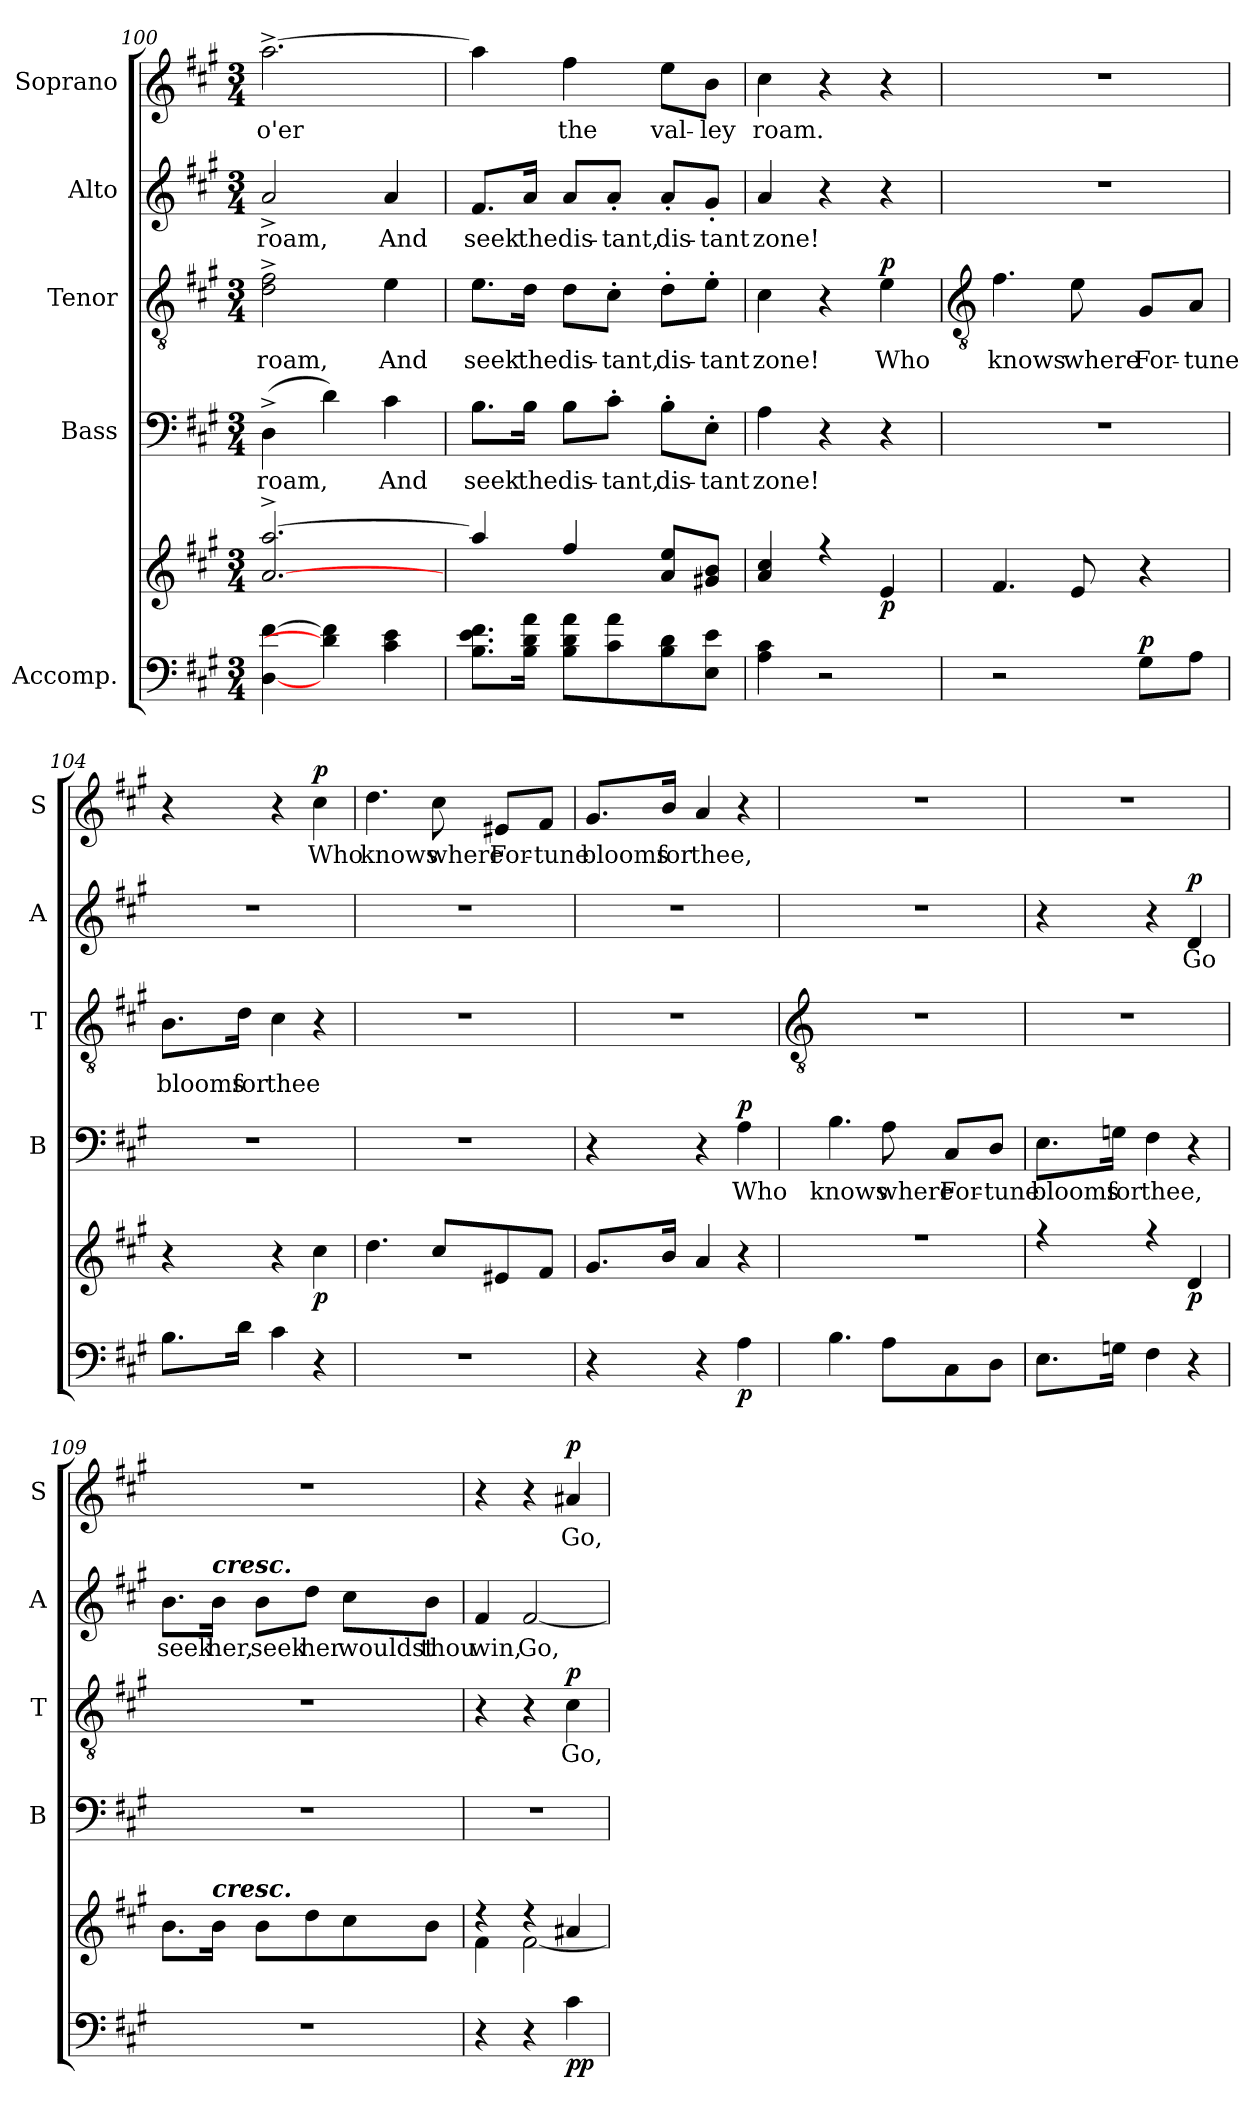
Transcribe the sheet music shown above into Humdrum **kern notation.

**kern	**kern	**dynam	**kern	**text	**dynam	**kern	**text	**dynam	**kern	**text	**dynam	**kern	**text	**dynam
*part5	*part5	*part5	*part4	*part4	*part4	*part3	*part3	*part3	*part2	*part2	*part2	*part1	*part1	*part1
*staff6	*staff5	*staff5/6	*staff4	*staff4	*staff4	*staff3	*staff3	*staff3	*staff2	*staff2	*staff2	*staff1	*staff1	*staff1
*I"Accomp.	*	*	*I"Bass	*	*	*I"Tenor	*	*	*I"Alto	*	*	*I"Soprano	*	*
*	*	*	*I'B	*	*	*I'T	*	*	*I'A	*	*	*I'S	*	*
*clefF4	*clefG2	*	*clefF4	*	*	*clefGv2	*	*	*clefG2	*	*	*clefG2	*	*
*k[f#c#g#]	*k[f#c#g#]	*	*k[f#c#g#]	*	*	*k[f#c#g#]	*	*	*k[f#c#g#]	*	*	*k[f#c#g#]	*	*
*A:	*A:	*	*A:	*	*	*A:	*	*	*A:	*	*	*A:	*	*
*M3/4	*M3/4	*	*M3/4	*	*	*M3/4	*	*	*M3/4	*	*	*M3/4	*	*
=100	=100	=100	=100	=100	=100	=100	=100	=100	=100	=100	=100	=100	=100	=100
*	*^	*	*	*	*	*	*	*	*	*	*	*	*	*
!	!	!LO:N:vis=1	!	!	!LO:LY:b	!	!	!LO:LY:b	!	!	!LO:LY:b	!	!	!LO:LY:b	!
[4D [4f#	[2.a/^ [2.aa/^	2.ryy	.	(4D^	roam,	.	2d^ 2f#^	roam,	.	2a^	roam,	.	[2.aa^	o'er	.
4d] 4f#]	.	.	.	4d)	.	.	.	.	.	.	.	.	.	.	.
!	!	!	!	!	!LO:LY:b	!	!	!LO:LY:b	!	!	!LO:LY:b	!	!	!	!
4c# 4e	.	.	.	4c#	And	.	4e	And	.	4a	And	.	.	.	.
=101	=101	=101	=101	=101	=101	=101	=101	=101	=101	=101	=101	=101	=101	=101	=101
!	!	!LO:N:vis=1	!	!	!LO:LY:b	!	!	!LO:LY:b	!	!	!LO:LY:b	!	!	!	!
8.B 8.e 8.f#L	4aa/]	2.ryy	.	8.B\L	seek	.	8.e\L	seek	.	8.f#/L	seek	.	4aa]	.	.
!	!	!	!	!	!LO:LY:b	!	!	!LO:LY:b	!	!	!LO:LY:b	!	!	!	!
16B 16d 16aJ	.	.	.	16B\Jk	the	.	16d\Jk	the	.	16a/Jk	the	.	.	.	.
!	!	!	!	!	!LO:LY:b	!	!	!LO:LY:b	!	!	!LO:LY:b	!	!	!LO:LY:b	!
8B 8d 8aL	4ff#/	.	.	8B\L	dis-	.	8d\L	dis-	.	8a/L	dis-	.	4ff#	the	.
!	!	!	!	!	!LO:LY:b	!	!	!LO:LY:b	!	!	!LO:LY:b	!	!	!	!
8c# 8a	.	.	.	8c#'\J	-tant,	.	8c#'\J	-tant,	.	8a'/J	-tant,	.	.	.	.
!	!	!	!	!	!LO:LY:b	!	!	!LO:LY:b	!	!	!LO:LY:b	!	!	!LO:LY:b	!
8B 8d	8a/ 8ee/L	.	.	8B'\L	dis-	.	8d'\L	dis-	.	8a'/L	dis-	.	8ee\L	val-	.
!	!	!	!	!	!LO:LY:b	!	!	!LO:LY:b	!	!	!LO:LY:b	!	!	!LO:LY:b	!
8E 8eJ	8g#X/ 8b/J	.	.	8E'\J	-tant	.	8e'\J	-tant	.	8g#'/J	-tant	.	8b\J	-ley	.
=102	=102	=102	=102	=102	=102	=102	=102	=102	=102	=102	=102	=102	=102	=102	=102
!	!	!LO:N:vis=1	!	!	!LO:LY:b	!	!	!LO:LY:b	!	!	!LO:LY:b	!	!	!LO:LY:b	!
4A 4c#	4a/ 4cc#/	2.ryy	.	4A	zone!	.	4c#	zone!	.	4a	zone!	.	4cc#	roam.	.
2r	4r	.	.	4r	.	.	4r	.	.	4r	.	.	4r	.	.
!	!	!	!LO:DY:b	!	!	!	!	!LO:LY:b	!LO:DY:b	!	!	!	!	!	!
.	4e/	.	p	4r	.	.	4e	Who	p	4r	.	.	4r	.	.
*	*v	*v	*	*	*	*	*	*	*	*	*	*	*	*	*
!!LO:LB:g=z
=103	=103	=103	=103	=103	=103	=103	=103	=103	=103	=103	=103	=103	=103	=103
*	*	*	*	*	*	*clefGv2	*	*	*	*	*	*	*	*
!	!	!	!LO:N:vis=1	!	!	!	!LO:LY:b	!	!LO:N:vis=1	!	!	!LO:N:vis=1	!	!
2r	4.f#	.	2.r	.	.	4.f#	knows	.	2.r	.	.	2.r	.	.
!	!	!	!	!	!	!	!LO:LY:b	!	!	!	!	!	!	!
.	8e	.	.	.	.	8e	where	.	.	.	.	.	.	.
!	!	!LO:DY:a=2	!	!	!	!	!LO:LY:b	!	!	!	!	!	!	!
8G#L	4r	p	.	.	.	8G#/L	For-	.	.	.	.	.	.	.
!	!	!	!	!	!	!	!LO:LY:b	!	!	!	!	!	!	!
8AJ	.	.	.	.	.	8A/J	-tune	.	.	.	.	.	.	.
=104	=104	=104	=104	=104	=104	=104	=104	=104	=104	=104	=104	=104	=104	=104
!	!	!	!LO:N:vis=1	!	!	!	!LO:LY:b	!	!LO:N:vis=1	!	!	!	!	!
8.BL	4r	.	2.r	.	.	8.B\L	blooms	.	2.r	.	.	4r	.	.
!	!	!	!	!	!	!	!LO:LY:b	!	!	!	!	!	!	!
16dJ	.	.	.	.	.	16d\Jk	for	.	.	.	.	.	.	.
!	!	!	!	!	!	!	!LO:LY:b	!	!	!	!	!	!	!
4c#	4r	.	.	.	.	4c#	thee	.	.	.	.	4r	.	.
!	!	!LO:DY:b	!	!	!	!	!	!	!	!	!	!	!LO:LY:b	!LO:DY:b
4r	4cc#	p	.	.	.	4r	.	.	.	.	.	4cc#	Who	p
=105	=105	=105	=105	=105	=105	=105	=105	=105	=105	=105	=105	=105	=105	=105
!LO:N:vis=1	!	!	!LO:N:vis=1	!	!	!LO:N:vis=1	!	!	!LO:N:vis=1	!	!	!	!LO:LY:b	!
2.r	4.dd	.	2.r	.	.	2.r	.	.	2.r	.	.	4.dd	knows	.
!	!	!	!	!	!	!	!	!	!	!	!	!	!LO:LY:b	!
.	8cc#L	.	.	.	.	.	.	.	.	.	.	8cc#	where	.
!	!	!	!	!	!	!	!	!	!	!	!	!	!LO:LY:b	!
.	8e#X	.	.	.	.	.	.	.	.	.	.	8e#X/L	For-	.
!	!	!	!	!	!	!	!	!	!	!	!	!	!LO:LY:b	!
.	8f#J	.	.	.	.	.	.	.	.	.	.	8f#/J	-tune	.
=106	=106	=106	=106	=106	=106	=106	=106	=106	=106	=106	=106	=106	=106	=106
!	!	!	!	!	!	!LO:N:vis=1	!	!	!LO:N:vis=1	!	!	!	!LO:LY:b	!
4r	8.g#L	.	4r	.	.	2.r	.	.	2.r	.	.	8.g#/L	blooms	.
!	!	!	!	!	!	!	!	!	!	!	!	!	!LO:LY:b	!
.	16bJ	.	.	.	.	.	.	.	.	.	.	16b/Jk	for	.
!	!	!	!	!	!	!	!	!	!	!	!	!	!LO:LY:b	!
4r	4a	.	4r	.	.	.	.	.	.	.	.	4a	thee,	.
!	!	!LO:DY:b=2	!	!LO:LY:b	!LO:DY:b	!	!	!	!	!	!	!	!	!
4A	4r	p	4A	Who	p	.	.	.	.	.	.	4r	.	.
!!LO:LB:g=z
=107	=107	=107	=107	=107	=107	=107	=107	=107	=107	=107	=107	=107	=107	=107
*	*	*	*	*	*	*clefGv2	*	*	*	*	*	*	*	*
*	*^	*	*	*	*	*	*	*	*	*	*	*	*	*
!	!LO:N:vis=1	!LO:N:vis=1	!	!	!LO:LY:b	!	!LO:N:vis=1	!	!	!LO:N:vis=1	!	!	!LO:N:vis=1	!	!
4.B	2.r	2.ryy	.	4.B	knows	.	2.r	.	.	2.r	.	.	2.r	.	.
!	!	!	!	!	!LO:LY:b	!	!	!	!	!	!	!	!	!	!
8AL	.	.	.	8A	where	.	.	.	.	.	.	.	.	.	.
!	!	!	!	!	!LO:LY:b	!	!	!	!	!	!	!	!	!	!
8C#	.	.	.	8C#/L	For-	.	.	.	.	.	.	.	.	.	.
!	!	!	!	!	!LO:LY:b	!	!	!	!	!	!	!	!	!	!
8DJ	.	.	.	8D/J	-tune	.	.	.	.	.	.	.	.	.	.
=108	=108	=108	=108	=108	=108	=108	=108	=108	=108	=108	=108	=108	=108	=108	=108
!	!	!LO:N:vis=1	!	!	!LO:LY:b	!	!LO:N:vis=1	!	!	!	!	!	!LO:N:vis=1	!	!
8.EL	4r	2.ryy	.	8.E\L	blooms	.	2.r	.	.	4r	.	.	2.r	.	.
!	!	!	!	!	!LO:LY:b	!	!	!	!	!	!	!	!	!	!
16GnJ	.	.	.	16Gn\Jk	for	.	.	.	.	.	.	.	.	.	.
!	!	!	!	!	!LO:LY:b	!	!	!	!	!	!	!	!	!	!
4F#	4r	.	.	4F#	thee,	.	.	.	.	4r	.	.	.	.	.
!	!	!	!LO:DY:b	!	!	!	!	!	!	!	!LO:LY:b	!LO:DY:b	!	!	!
4r	4d/	.	p	4r	.	.	.	.	.	4d	Go	p	.	.	.
=109	=109	=109	=109	=109	=109	=109	=109	=109	=109	=109	=109	=109	=109	=109	=109
!LO:N:vis=1	!LO:N:vis=1	!	!	!LO:N:vis=1	!	!	!LO:N:vis=1	!	!	!	!LO:LY:b	!	!LO:N:vis=1	!	!
2.r	2.ryy	8.b\L	.	2.r	.	.	2.r	.	.	8.b\L	seek	.	2.r	.	.
!	!	!	!	!	!	!	!	!	!	!LO:TX:a:Bi:t=cresc.	!	!	!	!	!
!	!	!LO:TX:a:Bi:t=cresc.	!	!	!	!	!	!	!	!	!	!	!	!	!
!	!	!	!	!	!	!	!	!	!	!	!LO:LY:b	!	!	!	!
.	.	16b\J	.	.	.	.	.	.	.	16b\Jk	her,	.	.	.	.
!	!	!	!	!	!	!	!	!	!	!	!LO:LY:b	!	!	!	!
.	.	8b\L	.	.	.	.	.	.	.	8b\L	seek	.	.	.	.
!	!	!	!	!	!	!	!	!	!	!	!LO:LY:b	!	!	!	!
.	.	8dd\	.	.	.	.	.	.	.	8dd\J	her	.	.	.	.
!	!	!	!	!	!	!	!	!	!	!	!LO:LY:b	!	!	!	!
.	.	8cc#\	.	.	.	.	.	.	.	8cc#\L	wouldst	.	.	.	.
!	!	!	!	!	!	!	!	!	!	!	!LO:LY:b	!	!	!	!
.	.	8b/J	.	.	.	.	.	.	.	8b\J	thou	.	.	.	.
=110	=110	=110	=110	=110	=110	=110	=110	=110	=110	=110	=110	=110	=110	=110	=110
!	!	!	!	!LO:N:vis=1	!	!	!	!	!	!	!LO:LY:b	!	!	!	!
4r	4r	4f#\	.	2.r	.	.	4r	.	.	4f#	win,	.	4r	.	.
!	!	!	!	!	!	!	!	!	!	!	!LO:LY:b	!	!	!	!
4r	4r	[2f#\	.	.	.	.	4r	.	.	[2f#	Go,	.	4r	.	.
!	!	!	!LO:DY:b=2	!	!	!	!	!LO:LY:b	!	!	!	!	!	!LO:LY:b	!
!	!	!	!LO:DY:n=1:b	!	!	!	!	!	!LO:DY:b	!	!	!	!	!	!LO:DY:b
4c#	4a#X/	.	p p	.	.	.	4c#	Go,	p	.	.	.	4a#X	Go,	p
*	*v	*v	*	*	*	*	*	*	*	*	*	*	*	*	*
=	=	=	=	=	=	=	=	=	=	=	=	=	=	=
*-	*-	*-	*-	*-	*-	*-	*-	*-	*-	*-	*-	*-	*-	*-
